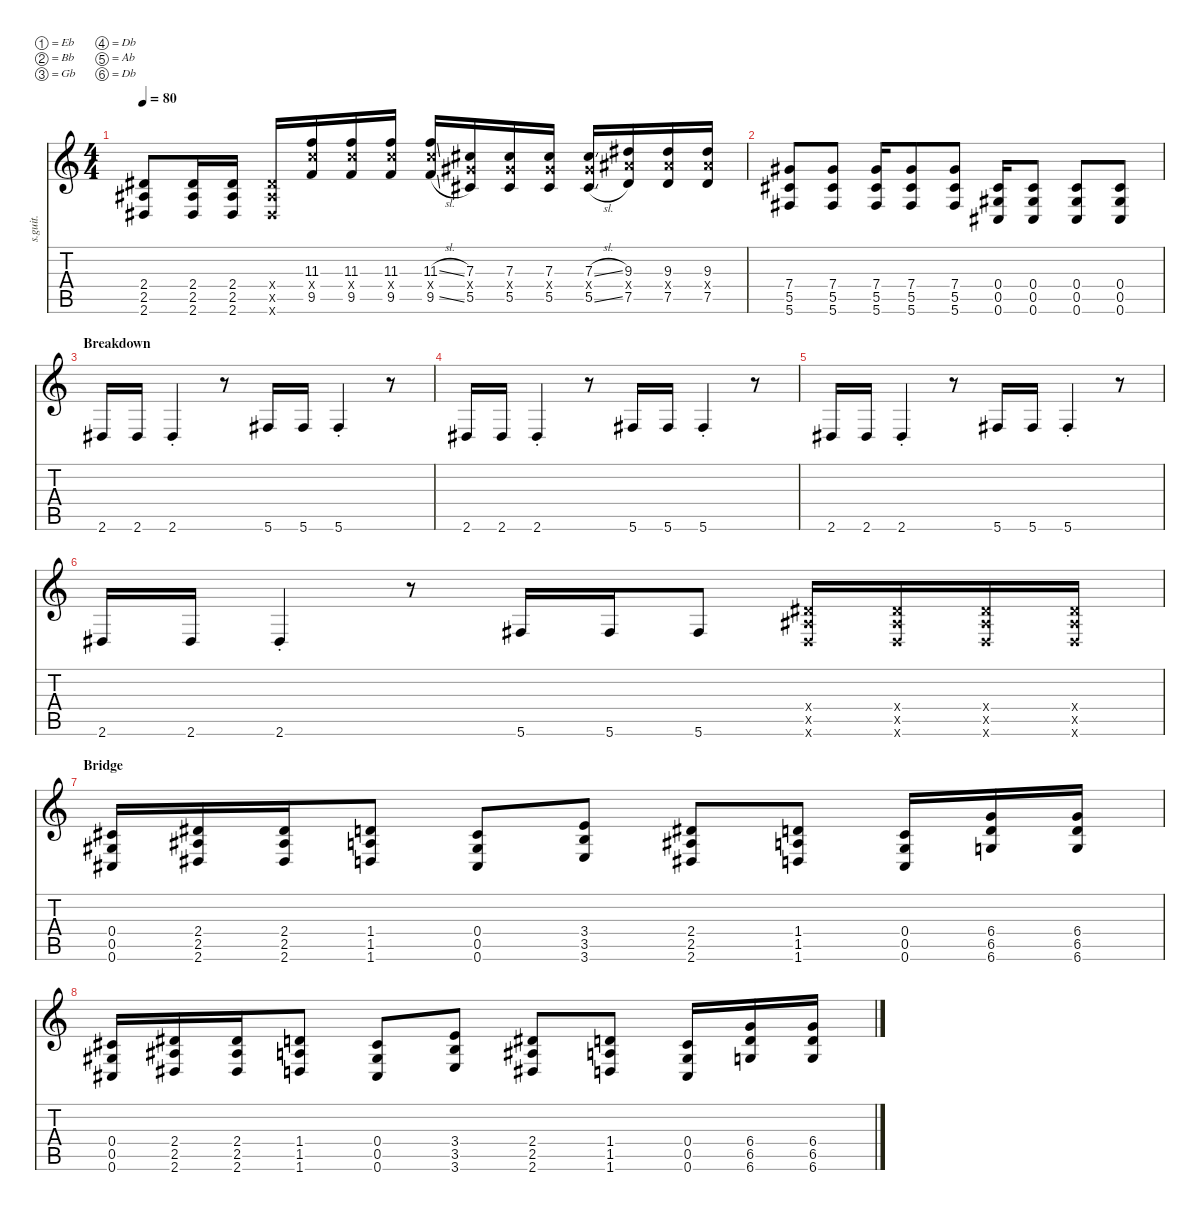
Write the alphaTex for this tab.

\defaultSystemsLayout 4
\hideDynamics
\bracketExtendMode nobrackets
\track ("" "s.guit.") {instrument distortionguitar}
\staff {score tabs}
\tuning (Eb4 Bb3 Gb3 Db3 Ab2 Db2)
\ts (4 4)
\tempo 80
\clef g2
\ks c
(2.4{acc #} 2.5{acc #} 2.6{acc #}).8{dy ff} (2.4{acc #} 2.5{acc #} 2.6{acc #}).16 (2.4{acc #} 2.5{acc #} 2.6{acc #}).16 (2.4{x acc #} 2.5{x acc #} 2.6{x acc #}).16 (11.3 11.4{x} 9.5).16 (11.3 11.4{x} 9.5).16 (11.3 11.4{x} 9.5).16 (11.3{sl} 11.4{x} 9.5{sl}).16 (7.3{acc #} 7.4{x acc #} 5.5{acc #}).16 (7.3{acc #} 7.4{x acc #} 5.5{acc #}).16 (7.3{acc #} 7.4{x acc #} 5.5{acc #}).16 (7.3{sl acc #} 7.4{x acc #} 5.5{sl acc #}).16 (9.3{acc #} 9.4{x acc #} 7.5{acc #}).16 (9.3{acc #} 9.4{x acc #} 7.5{acc #}).16 (9.3{acc #} 9.4{x acc #} 7.5{acc #}).16 |
(7.4{acc #} 5.5{acc #} 5.6{acc #}).8 (7.4{acc #} 5.5{acc #} 5.6{acc #}).8 (7.4{acc #} 5.5{acc #} 5.6{acc #}).16 (7.4{acc #} 5.5{acc #} 5.6{acc #}).8 (7.4{acc #} 5.5{acc #} 5.6{acc #}).8 (0.4{acc #} 0.5{acc #} 0.6{acc #}).16 (0.4{acc #} 0.5{acc #} 0.6{acc #}).8 (0.4{acc #} 0.5{acc #} 0.6{acc #}).8 (0.4{acc #} 0.5{acc #} 0.6{acc #}).8 |
\section ("" "Breakdown")
2.6{acc #}.16{dy mf} 2.6{acc #}.16 2.6{st acc #}.4 r.8 5.6{acc #}.16 5.6{acc #}.16 5.6{st acc #}.4 r.8 |
2.6{acc #}.16 2.6{acc #}.16 2.6{st acc #}.4 r.8 5.6{acc #}.16 5.6{acc #}.16 5.6{st acc #}.4 r.8 |
2.6{acc #}.16 2.6{acc #}.16 2.6{st acc #}.4 r.8 5.6{acc #}.16 5.6{acc #}.16 5.6{st acc #}.4 r.8 |
2.6{acc #}.16 2.6{acc #}.16 2.6{st acc #}.4 r.8 5.6{acc #}.16 5.6{acc #}.16 5.6{acc #}.8 (2.4{x acc #} 2.5{x acc #} 2.6{x acc #}).16{dy ff} (2.4{x acc #} 2.5{x acc #} 2.6{x acc #}).16 (2.4{x acc #} 2.5{x acc #} 2.6{x acc #}).16 (2.4{x acc #} 2.5{x acc #} 2.6{x acc #}).16 |
\section ("" "Bridge")
(0.4{acc #} 0.5{acc #} 0.6{acc #}).16 (2.4{acc #} 2.5{acc #} 2.6{acc #}).16 (2.4{acc #} 2.5{acc #} 2.6{acc #}).16 (1.4 1.5 1.6).8 (0.4{acc #} 0.5{acc #} 0.6{acc #}).8 (3.4 3.5 3.6).8 (2.4{acc #} 2.5{acc #} 2.6{acc #}).8 (1.4 1.5 1.6).8 (0.4{acc #} 0.5{acc #} 0.6{acc #}).16 (6.4 6.5 6.6).16 (6.4 6.5 6.6).16 |
(0.4{acc #} 0.5{acc #} 0.6{acc #}).16 (2.4{acc #} 2.5{acc #} 2.6{acc #}).16 (2.4{acc #} 2.5{acc #} 2.6{acc #}).16 (1.4 1.5 1.6).8 (0.4{acc #} 0.5{acc #} 0.6{acc #}).8 (3.4 3.5 3.6).8 (2.4{acc #} 2.5{acc #} 2.6{acc #}).8 (1.4 1.5 1.6).8 (0.4{acc #} 0.5{acc #} 0.6{acc #}).16 (6.4 6.5 6.6).16 (6.4 6.5 6.6).16
